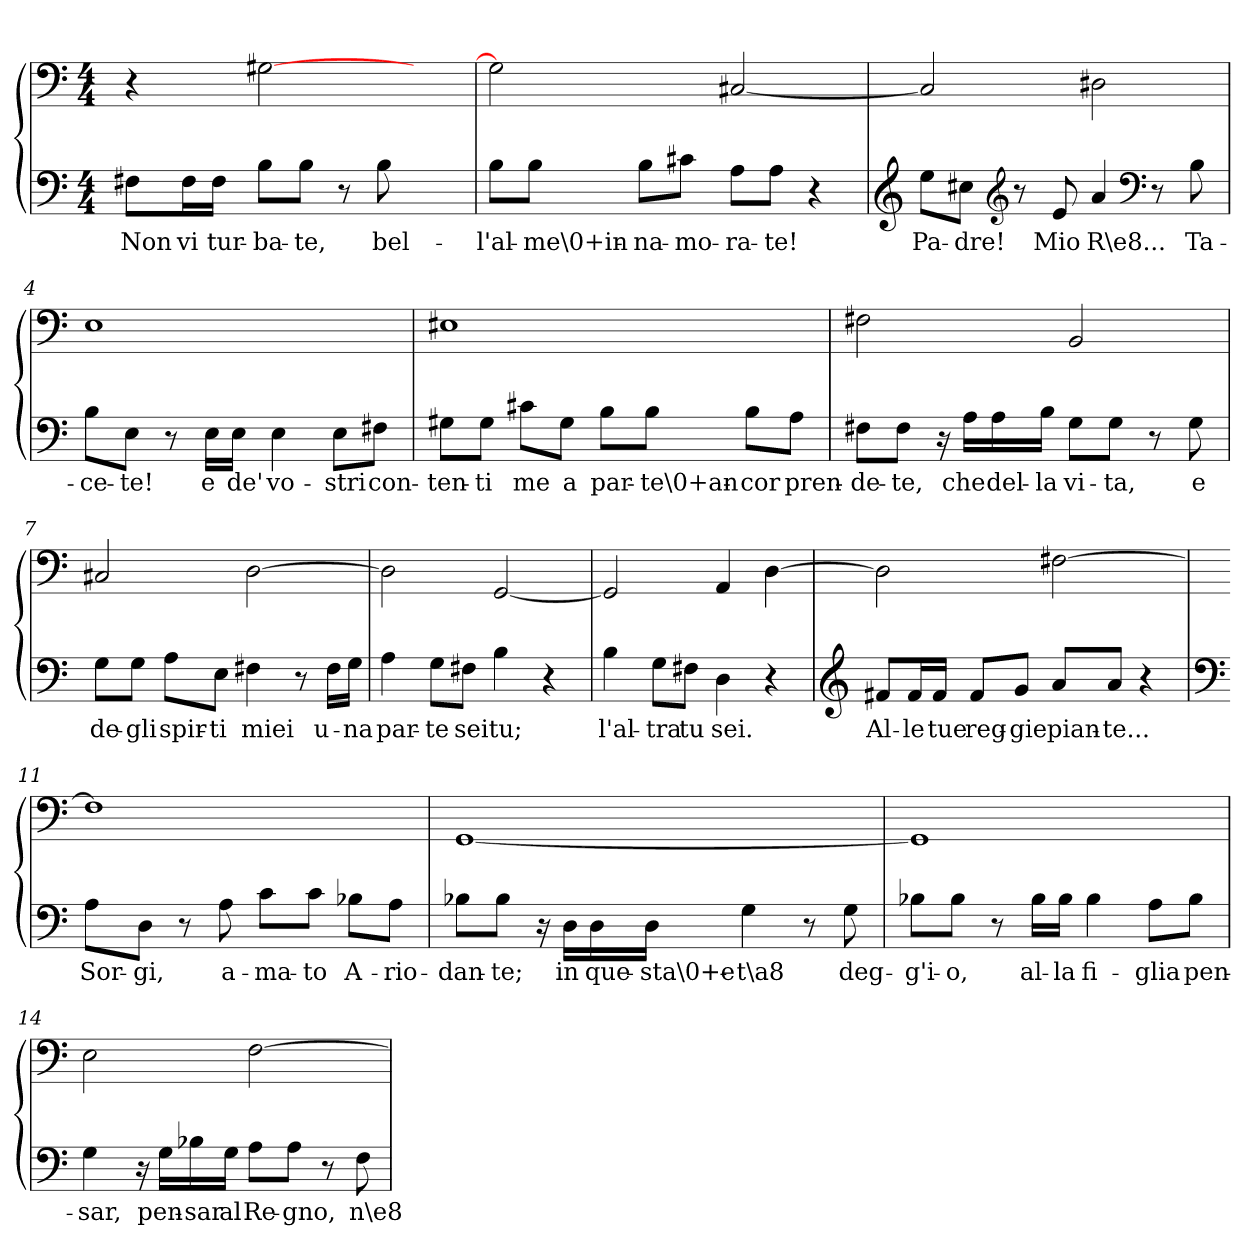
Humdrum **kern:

**kern	**text	**kern
*part1	*part1	*part1
*staff2	*staff2	*staff1
*clefF4	*	*clefF4
*k[]	*	*k[]
*C:	*	*C:
*M4/4	*	*M4/4
=1	=1	=1
8F#X\L	Non	4r
16F#\L	vi	.
16F#\JJ	tur-	.
8B\L	-ba-	[2G#X\
8B\J	-te,	.
8r	.	.
8B\	bel-	.
4ryy	.	4ryy
=2	=2	=2
8B\L	-l'al-	2G#\]
8B\J	-me\0+in-	.
8B\L	-na-	.
8c#X\J	-mo-	.
8A\L	-ra-	[2C#X/
8A\J	-te!	.
4r	.	.
=3	=3	=3
*clefG2	*	*
8ee\L	Pa-	2C#/]
8cc#X\J	-dre!	.
*clefG2	*	*
8r	.	.
8e/	Mio	.
4a/	R\e8...	2D#X\
*clefF4	*	*
8r	.	.
8B\	Ta-	.
=4	=4	=4
8B\L	-ce-	1E\
8E\J	-te!	.
8r	.	.
16E\LL	e	.
16E\JJ	de'	.
4E\	vo-	.
8E\L	-stri	.
8F#X\J	con-	.
=5	=5	=5
8G#X\L	-ten-	1E#X\
8G#\J	-ti	.
8c#X\L	me	.
8G#\J	a	.
8B\L	par-	.
8B\J	-te\0+an-	.
8B\L	-cor	.
8A\J	pren-	.
=6	=6	=6
8F#X\L	-de-	2F#X\
8F#\J	-te,	.
16r	.	.
16A\LL	che	.
16A\	del-	.
16B\JJ	-la	.
8G\L	vi-	2BB/
8G\J	-ta,	.
8r	.	.
8G\	e	.
=7	=7	=7
8G\L	de-	2C#X/
8G\J	-gli	.
8A\L	spir-	.
8E\J	-ti	.
4F#X\	miei	[2D\
8r	.	.
16F#\LL	u-	.
16G\JJ	-na	.
=8	=8	=8
4A\	par-	2D\]
8G\L	-te	.
8F#X\J	sei	.
4B\	tu;	[2GG/
4r	.	.
=9	=9	=9
4B\	l'al-	2GG/]
8G\L	-tra	.
8F#X\J	tu	.
4D\	sei.	4AA/
4r	.	[4D\
=10	=10	=10
*clefG2	*	*
8f#X/L	Al-	2D\]
16f#/L	-le	.
16f#/JJ	tue	.
8f#/L	reg-	.
8g/J	-gie	.
8a/L	pian-	[2F#X\
8a/J	-te...	.
4r	.	.
=11	=11	=11
*clefF4	*	*
8A\L	Sor-	1F#\]
8D\J	-gi,	.
8r	.	.
8A\	a-	.
8c\L	-ma-	.
8c\J	-to	.
8B-X\L	A-	.
8A\J	-rio-	.
=12	=12	=12
8B-X\L	-dan-	[1GG/
8B-\J	-te;	.
16r	.	.
16D\LL	in	.
16D\	que-	.
16D\JJ	-sta\0+e-	.
4G\	-t\a8	.
8r	.	.
8G\	deg-	.
=13	=13	=13
8B-X\L	-g'i-	1GG/]
8B-\J	-o,	.
8r	.	.
16B-\LL	al-	.
16B-\JJ	-la	.
4B-\	fi-	.
8A\L	-glia	.
8B-\J	pen-	.
=14	=14	=14
4G\	-sar,	2E\
16r	.	.
16G\LL	pen-	.
16B-X\	-sar	.
16G\JJ	al	.
8A\L	Re-	[2F\
8A\J	-gno,	.
8r	.	.
8F\	n\e8	.
=	=	=
*-	*-	*-
